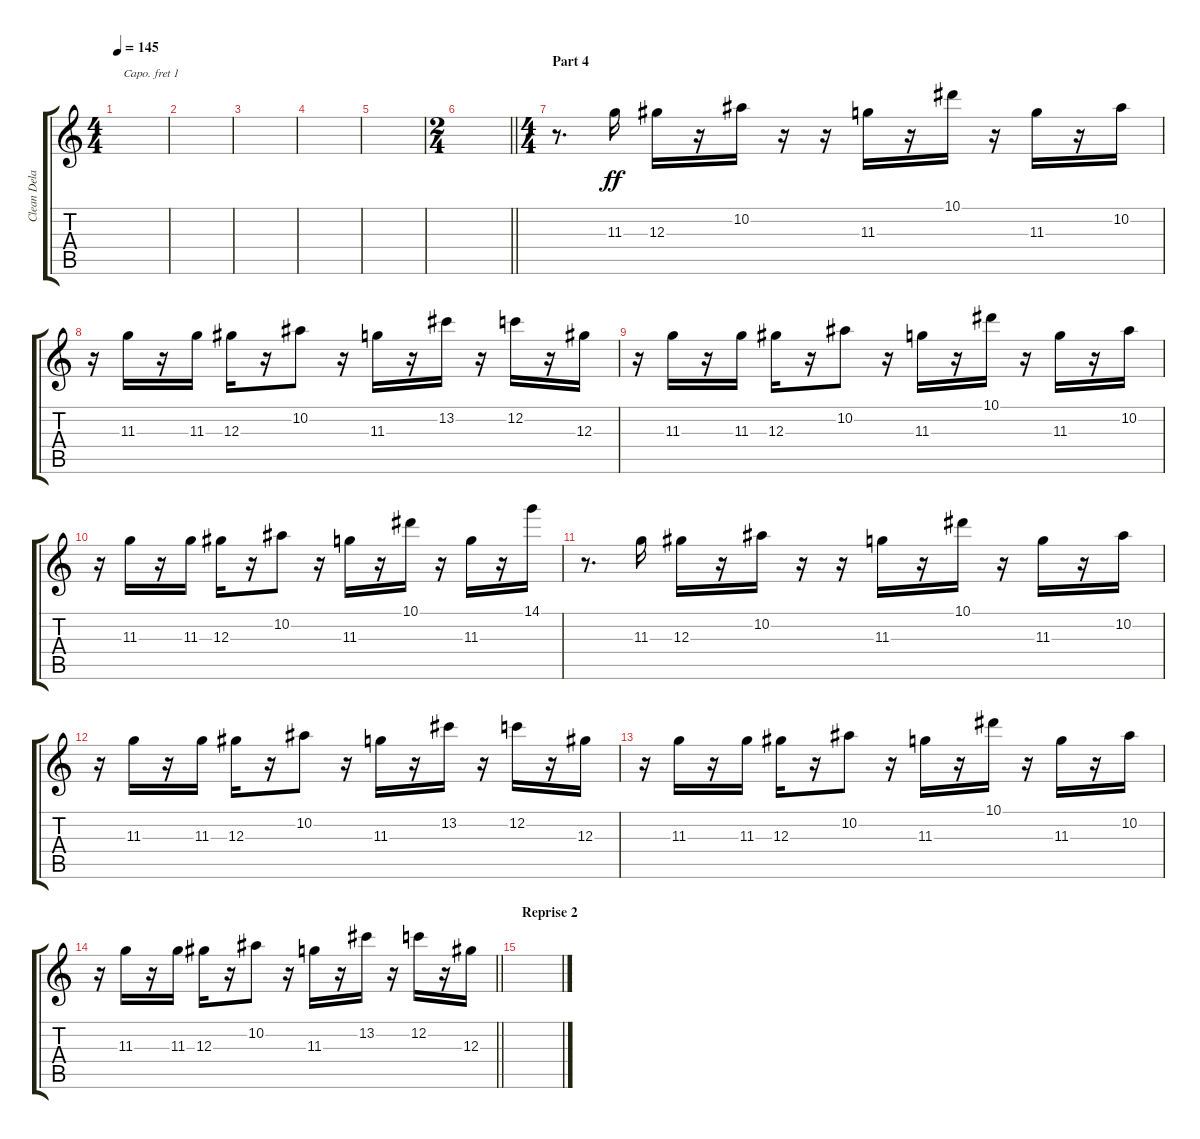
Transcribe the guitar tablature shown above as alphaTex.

\track ("Clean Delay" "Clean Dela") {instrument electricguitarclean}
\staff {score tabs}
\capo 1
\tuning (E4 B3 G3 D3 A2 E2) {hide}
\ts (4 4)
\tempo 145
\clef g2
\ks c
|
|
|
|
|
\ts (2 4)
\barLineRight lightlight
|
\ts (4 4)
\section ("" "Part 4")
r.8{d} 11.3.16{dy ff} 12.3.16 r.16 10.2.16 r.16 r.16 11.3.16 r.16 10.1.16 r.16 11.3.16 r.16 10.2.16 |
r.16 11.3.16 r.16 11.3.16 12.3.16 r.16 10.2.8 r.16 11.3.16 r.16 13.2.16 r.16 12.2.16 r.16 12.3.16 |
r.16 11.3.16 r.16 11.3.16 12.3.16 r.16 10.2.8 r.16 11.3.16 r.16 10.1.16 r.16 11.3.16 r.16 10.2.16 |
r.16 11.3.16 r.16 11.3.16 12.3.16 r.16 10.2.8 r.16 11.3.16 r.16 10.1.16 r.16 11.3.16 r.16 14.1.16 |
r.8{d} 11.3.16 12.3.16 r.16 10.2.16 r.16 r.16 11.3.16 r.16 10.1.16 r.16 11.3.16 r.16 10.2.16 |
r.16 11.3.16 r.16 11.3.16 12.3.16 r.16 10.2.8 r.16 11.3.16 r.16 13.2.16 r.16 12.2.16 r.16 12.3.16 |
r.16 11.3.16 r.16 11.3.16 12.3.16 r.16 10.2.8 r.16 11.3.16 r.16 10.1.16 r.16 11.3.16 r.16 10.2.16 |
\barLineRight lightlight
r.16 11.3.16 r.16 11.3.16 12.3.16 r.16 10.2.8 r.16 11.3.16 r.16 13.2.16 r.16 12.2.16 r.16 12.3.16 |
\section ("" "Reprise 2")
